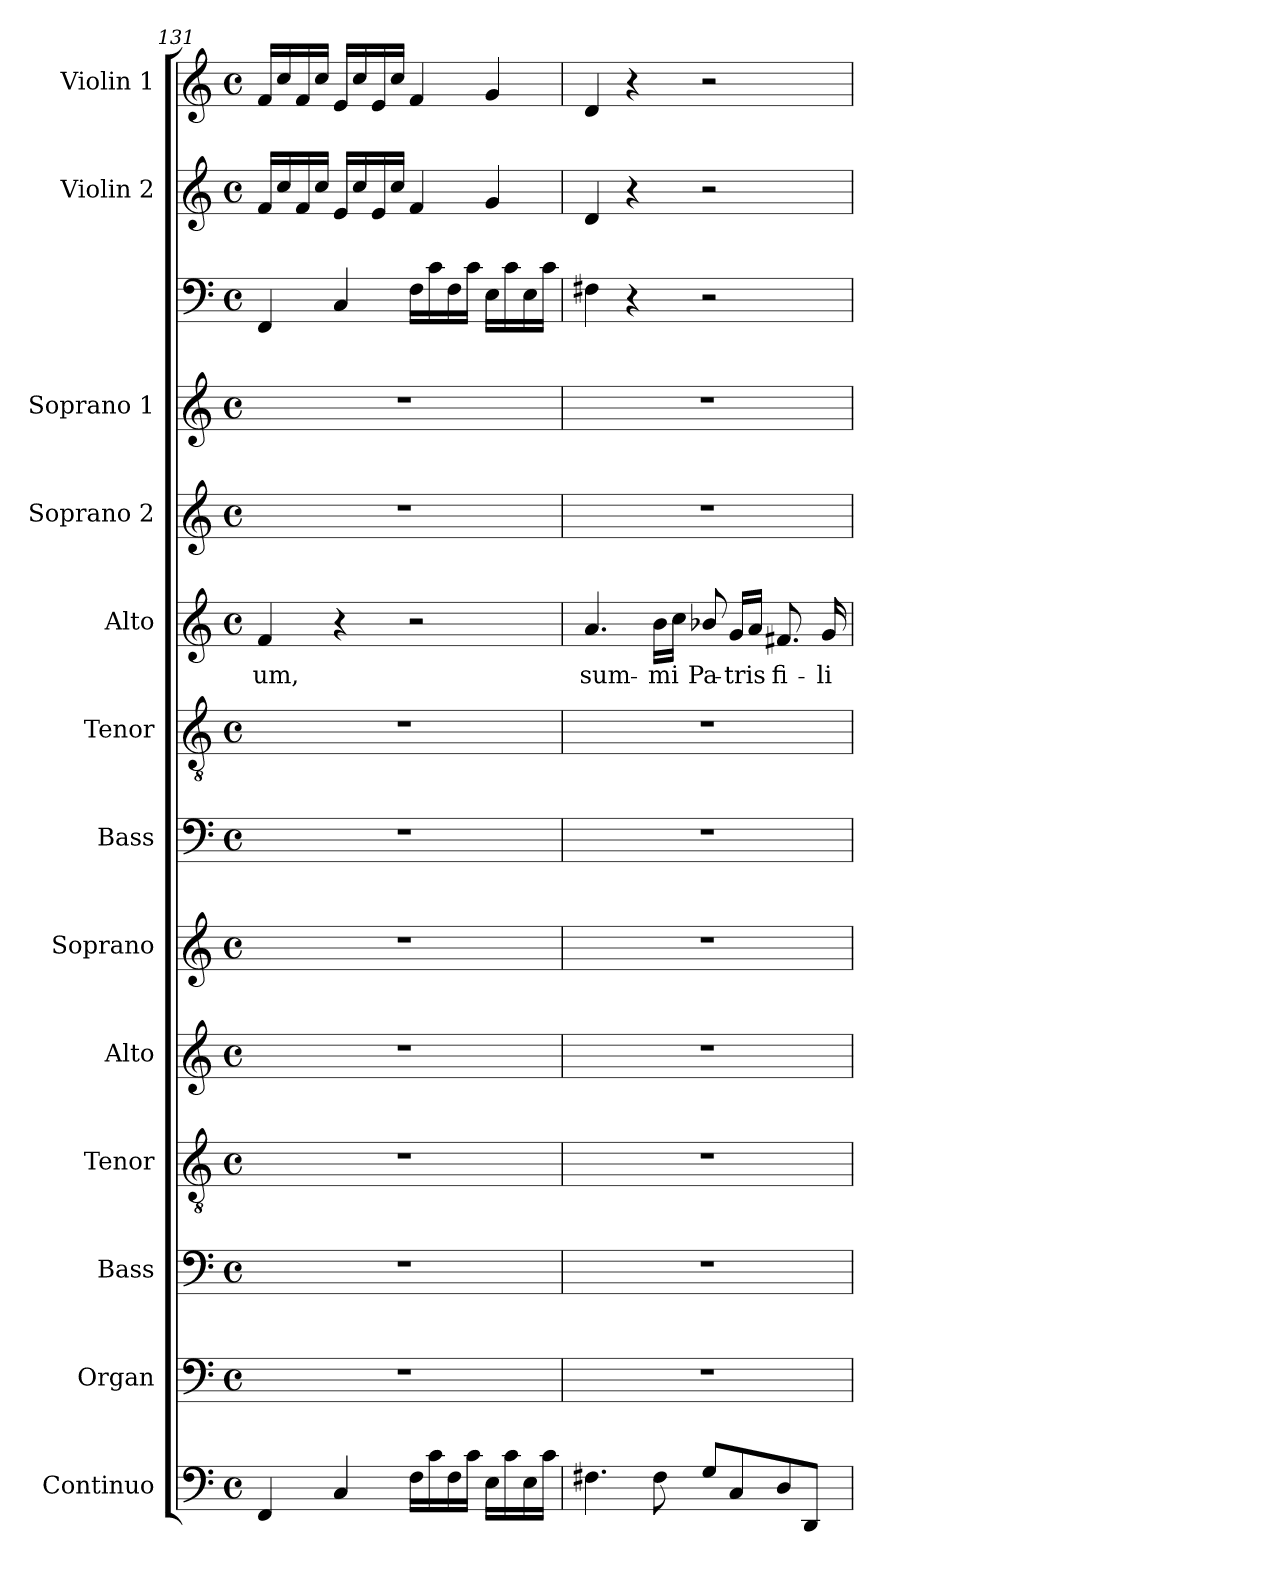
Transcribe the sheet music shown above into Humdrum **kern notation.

**kern	**kern	**kern	**kern	**kern	**kern	**kern	**kern	**kern	**text	**kern	**kern	**kern	**kern	**kern
*part14	*part13	*part12	*part11	*part10	*part9	*part8	*part7	*part6	*part6	*part5	*part4	*part3	*part2	*part1
*staff14	*staff13	*staff12	*staff11	*staff10	*staff9	*staff8	*staff7	*staff6	*staff6	*staff5	*staff4	*staff3	*staff2	*staff1
*I"Continuo	*I"Organ	*I"Bass	*I"Tenor	*I"Alto	*I"Soprano	*I"Bass	*I"Tenor	*I"Alto	*	*I"Soprano 2	*I"Soprano 1	*I""Acc. to violins"	*I"Violin 2	*I"Violin 1
*I'Cont.	*I'Org.	*I'B.	*I'T.	*I'A.	*I'S.	*I'B.	*I'T.	*I'A.	*	*I'S2.	*I'S1.	*I'Ac to violins.	*I'Vln. 2	*I'Vln. 1
!!LO:LB:g=z
*clefF4	*clefF4	*clefF4	*clefGv2	*clefG2	*clefG2	*clefF4	*clefGv2	*clefG2	*	*clefG2	*clefG2	*clefF4	*clefG2	*clefG2
*	*	*	*ITrd7c12	*	*	*	*ITrd7c12	*	*	*	*	*	*	*
*k[]	*k[]	*k[]	*k[]	*k[]	*k[]	*k[]	*k[]	*k[]	*	*k[]	*k[]	*k[]	*k[]	*k[]
*C:	*C:	*C:	*C:	*C:	*C:	*C:	*C:	*C:	*	*C:	*C:	*C:	*C:	*C:
*M4/4	*M4/4	*M4/4	*M4/4	*M4/4	*M4/4	*M4/4	*M4/4	*M4/4	*	*M4/4	*M4/4	*M4/4	*M4/4	*M4/4
*met(c)	*met(c)	*met(c)	*met(c)	*met(c)	*met(c)	*met(c)	*met(c)	*met(c)	*	*met(c)	*met(c)	*met(c)	*met(c)	*met(c)
=131	=131	=131	=131	=131	=131	=131	=131	=131	=131	=131	=131	=131	=131	=131
!	!	!	!	!	!	!	!	!	!LO:LY:b:color=#000000	!	!	!	!	!
4FFi/	1r	1r	1r	1r	1r	1r	1r	4fi/	-um,	1r	1r	4FFi/	16fi/LL	16fi/LL
.	.	.	.	.	.	.	.	.	.	.	.	.	16cci/	16cci/
.	.	.	.	.	.	.	.	.	.	.	.	.	16fi/	16fi/
.	.	.	.	.	.	.	.	.	.	.	.	.	16cci/JJ	16cci/JJ
4Ci/	.	.	.	.	.	.	.	4r	.	.	.	4Ci/	16ei/LL	16ei/LL
.	.	.	.	.	.	.	.	.	.	.	.	.	16cci/	16cci/
.	.	.	.	.	.	.	.	.	.	.	.	.	16ei/	16ei/
.	.	.	.	.	.	.	.	.	.	.	.	.	16cci/JJ	16cci/JJ
16Fi\LL	.	.	.	.	.	.	.	2r	.	.	.	16Fi\LL	4fi/	4fi/
16ci\	.	.	.	.	.	.	.	.	.	.	.	16ci\	.	.
16Fi\	.	.	.	.	.	.	.	.	.	.	.	16Fi\	.	.
16ci\JJ	.	.	.	.	.	.	.	.	.	.	.	16ci\JJ	.	.
16Ei\LL	.	.	.	.	.	.	.	.	.	.	.	16Ei\LL	4gi/	4gi/
16ci\	.	.	.	.	.	.	.	.	.	.	.	16ci\	.	.
16Ei\	.	.	.	.	.	.	.	.	.	.	.	16Ei\	.	.
16ci\JJ	.	.	.	.	.	.	.	.	.	.	.	16ci\JJ	.	.
=132	=132	=132	=132	=132	=132	=132	=132	=132	=132	=132	=132	=132	=132	=132
!	!	!	!	!	!	!	!	!	!LO:LY:b:color=#000000	!	!	!	!	!
4.F#Xi\	1r	1r	1r	1r	1r	1r	1r	4.ai/	sum-	1r	1r	4F#Xi\	4di/	4di/
.	.	.	.	.	.	.	.	.	.	.	.	4r	4r	4r
!	!	!	!	!	!	!	!	!	!LO:LY:b:color=#000000	!	!	!	!	!
8F#i\	.	.	.	.	.	.	.	16bi\LL	-mi	.	.	.	.	.
.	.	.	.	.	.	.	.	16cci\JJ	.	.	.	.	.	.
!	!	!	!	!	!	!	!	!	!LO:LY:b:color=#000000	!	!	!	!	!
8Gi/L	.	.	.	.	.	.	.	8b-Xi/	Pa-	.	.	2r	2r	2r
!	!	!	!	!	!	!	!	!	!LO:LY:b:color=#000000	!	!	!	!	!
8Ci/	.	.	.	.	.	.	.	16gi/LL	-tris	.	.	.	.	.
.	.	.	.	.	.	.	.	16ai/JJ	.	.	.	.	.	.
!	!	!	!	!	!	!	!	!	!LO:LY:b:color=#000000	!	!	!	!	!
8Di/	.	.	.	.	.	.	.	8.f#Xi/	fi-	.	.	.	.	.
8DDi/J	.	.	.	.	.	.	.	.	.	.	.	.	.	.
!	!	!	!	!	!	!	!	!	!LO:LY:b:color=#000000	!	!	!	!	!
.	.	.	.	.	.	.	.	16gi/	-li-	.	.	.	.	.
=	=	=	=	=	=	=	=	=	=	=	=	=	=	=
*-	*-	*-	*-	*-	*-	*-	*-	*-	*-	*-	*-	*-	*-	*-
